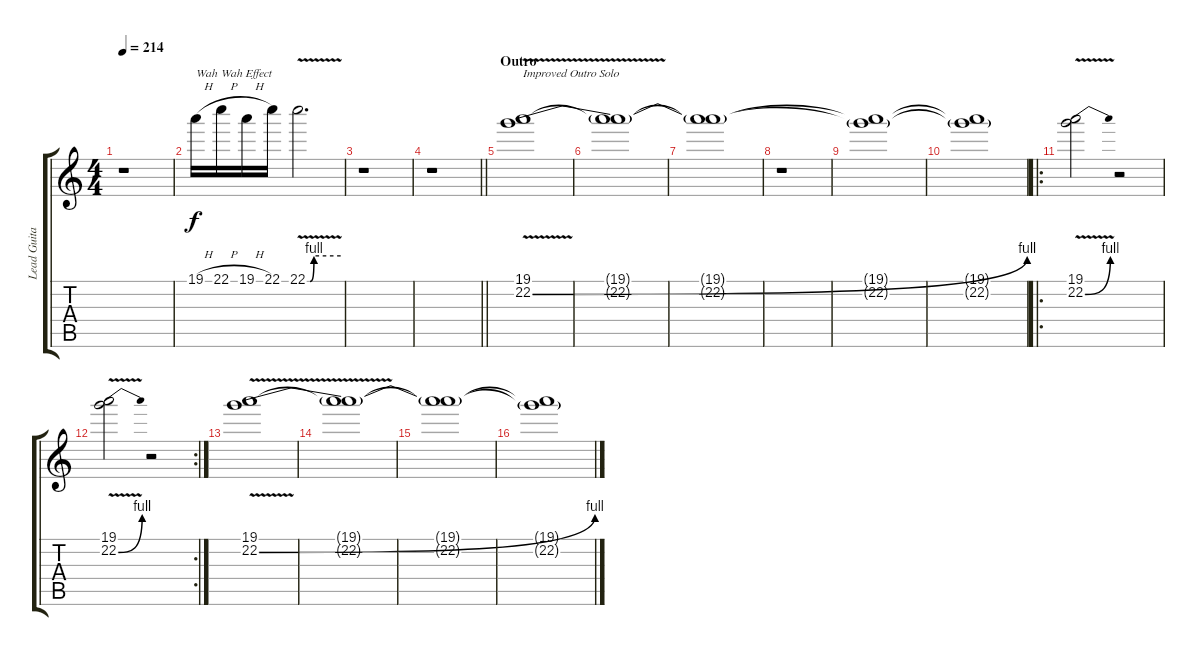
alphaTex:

\track ("Lead Guitar I" "Lead Guita") {instrument distortionguitar}
\staff {score tabs}
\tuning (D4 A3 F3 C3 G2 D2) {hide}
\ts (4 4)
\tempo 214
\clef g2
\ks c
r.1{dy f} |
19.1{h}.16{txt "Wah Wah Effect" volume 16} 22.1{h}.16 19.1{h}.16 22.1.16 22.1{be (custom 0 0 5 0 12 4 60 4) v}.2{d} |
r.1 |
\barLineRight lightlight
r.1 |
\section ("" "Outro")
(19.1 22.2{be (bend 0 0 60 4) v}).1{txt "Improved Outro Solo"} |
(19.1{t} 22.2{t}).1 |
(19.1{t} 22.2{t}).1 |
r.1 |
(19.1{t} 22.2{t}).1 |
(19.1{t} 22.2{t}).1 |
\ro
(19.1 22.2{be (bend 0 0 60 4) v}).2 r.2 |
\rc 2
(19.1 22.2{be (bend 0 0 60 4) v}).2 r.2 |
(19.1 22.2{be (bend 0 0 60 4) v}).1 |
(19.1{t} 22.2{t}).1 |
(19.1{t} 22.2{t}).1 |
(19.1{t} 22.2{t}).1
